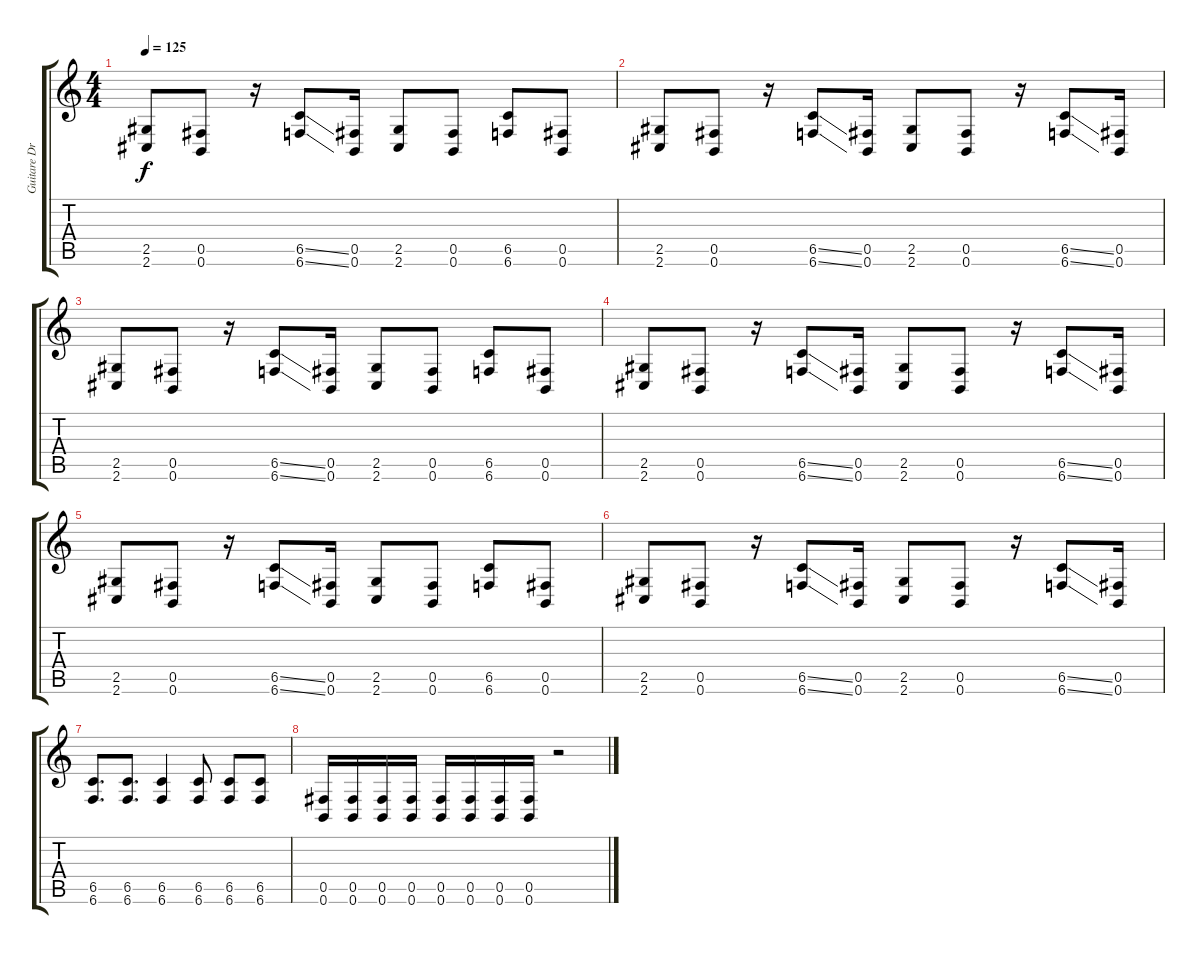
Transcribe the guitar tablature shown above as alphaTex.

\track ("Guitare Droite" "Guitare Dr") {instrument distortionguitar}
\staff {score tabs}
\tuning (Db4 Ab3 E3 B2 Gb2 B1) {hide}
\ts (4 4)
\tempo 125
\clef g2
\ks c
(2.5 2.6).8{dy f} (0.5 0.6).8 r.16 (6.5{ss} 6.6{ss}).8 (0.5 0.6).16 (2.5 2.6).8 (0.5 0.6).8 (6.5 6.6).8 (0.5 0.6).8 |
(2.5 2.6).8 (0.5 0.6).8 r.16 (6.5{ss} 6.6{ss}).8 (0.5 0.6).16 (2.5 2.6).8 (0.5 0.6).8 r.16 (6.5{ss} 6.6{ss}).8 (0.5 0.6).16 |
(2.5 2.6).8 (0.5 0.6).8 r.16 (6.5{ss} 6.6{ss}).8 (0.5 0.6).16 (2.5 2.6).8 (0.5 0.6).8 (6.5 6.6).8 (0.5 0.6).8 |
(2.5 2.6).8 (0.5 0.6).8 r.16 (6.5{ss} 6.6{ss}).8 (0.5 0.6).16 (2.5 2.6).8 (0.5 0.6).8 r.16 (6.5{ss} 6.6{ss}).8 (0.5 0.6).16 |
(2.5 2.6).8 (0.5 0.6).8 r.16 (6.5{ss} 6.6{ss}).8 (0.5 0.6).16 (2.5 2.6).8 (0.5 0.6).8 (6.5 6.6).8 (0.5 0.6).8 |
(2.5 2.6).8 (0.5 0.6).8 r.16 (6.5{ss} 6.6{ss}).8 (0.5 0.6).16 (2.5 2.6).8 (0.5 0.6).8 r.16 (6.5{ss} 6.6{ss}).8 (0.5 0.6).16 |
(6.5 6.6).8{d} (6.5 6.6).8{d} (6.5 6.6).4 (6.5 6.6).8 (6.5 6.6).8 (6.5 6.6).8 |
(0.5 0.6).16 (0.5 0.6).16 (0.5 0.6).16 (0.5 0.6).16 (0.5 0.6).16 (0.5 0.6).16 (0.5 0.6).16 (0.5 0.6).16 r.2
